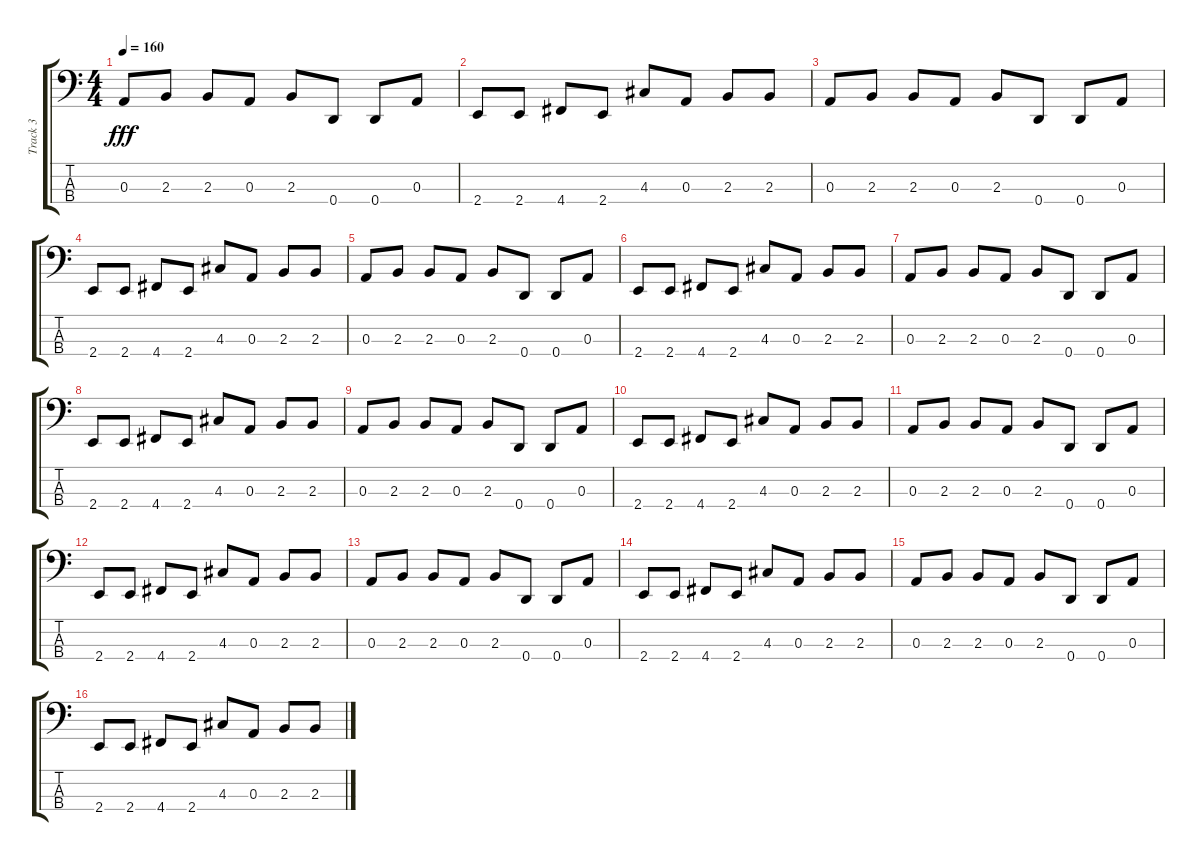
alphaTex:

\track ("Track 3" "Track 3") {instrument electricbasspick}
\staff {score tabs}
\tuning (G2 D2 A1 D1) {hide}
\ts (4 4)
\tempo 160
\clef f4
\ks c
0.3.8{dy fff} 2.3.8 2.3.8 0.3.8 2.3.8 0.4.8 0.4.8 0.3.8 |
2.4.8 2.4.8 4.4.8 2.4.8 4.3.8 0.3.8 2.3.8 2.3.8 |
0.3.8 2.3.8 2.3.8 0.3.8 2.3.8 0.4.8 0.4.8 0.3.8 |
2.4.8 2.4.8 4.4.8 2.4.8 4.3.8 0.3.8 2.3.8 2.3.8 |
0.3.8 2.3.8 2.3.8 0.3.8 2.3.8 0.4.8 0.4.8 0.3.8 |
2.4.8 2.4.8 4.4.8 2.4.8 4.3.8 0.3.8 2.3.8 2.3.8 |
0.3.8 2.3.8 2.3.8 0.3.8 2.3.8 0.4.8 0.4.8 0.3.8 |
2.4.8 2.4.8 4.4.8 2.4.8 4.3.8 0.3.8 2.3.8 2.3.8 |
0.3.8 2.3.8 2.3.8 0.3.8 2.3.8 0.4.8 0.4.8 0.3.8 |
2.4.8 2.4.8 4.4.8 2.4.8 4.3.8 0.3.8 2.3.8 2.3.8 |
0.3.8 2.3.8 2.3.8 0.3.8 2.3.8 0.4.8 0.4.8 0.3.8 |
2.4.8 2.4.8 4.4.8 2.4.8 4.3.8 0.3.8 2.3.8 2.3.8 |
0.3.8 2.3.8 2.3.8 0.3.8 2.3.8 0.4.8 0.4.8 0.3.8 |
2.4.8 2.4.8 4.4.8 2.4.8 4.3.8 0.3.8 2.3.8 2.3.8 |
0.3.8 2.3.8 2.3.8 0.3.8 2.3.8 0.4.8 0.4.8 0.3.8 |
2.4.8 2.4.8 4.4.8 2.4.8 4.3.8 0.3.8 2.3.8 2.3.8
